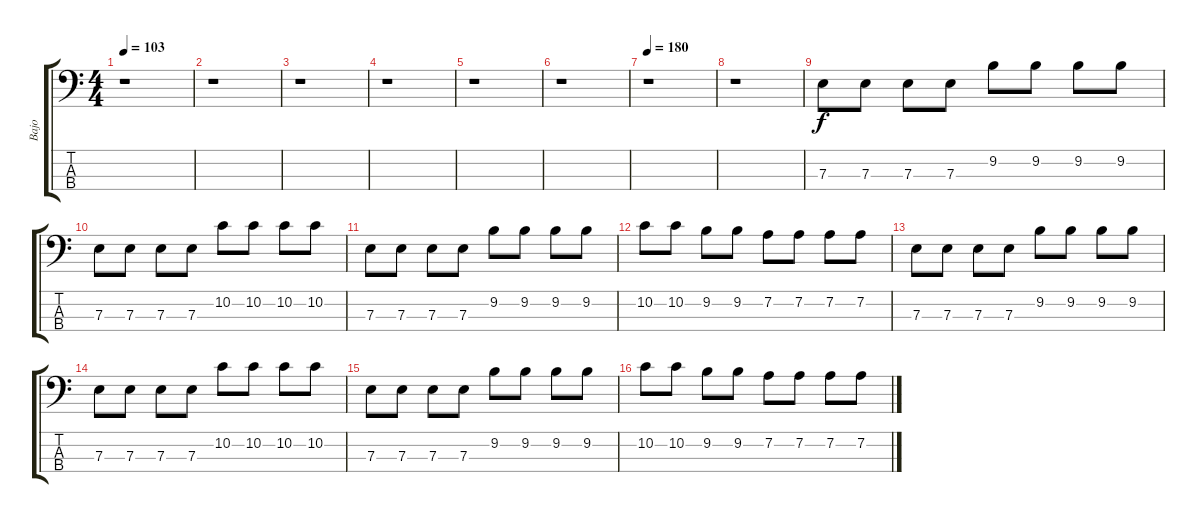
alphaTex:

\track ("Bajo" "Bajo") {instrument electricbasspick}
\staff {score tabs}
\tuning (G2 D2 A1 E1) {hide}
\ts (4 4)
\tempo 103
\clef f4
\ks c
r.1{dy f} |
r.1 |
r.1 |
r.1 |
r.1 |
r.1 |
\tempo 180
r.1 |
r.1{volume 16} |
7.3.8 7.3.8 7.3.8 7.3.8 9.2.8 9.2.8 9.2.8 9.2.8 |
7.3.8 7.3.8 7.3.8 7.3.8 10.2.8 10.2.8 10.2.8 10.2.8 |
7.3.8 7.3.8 7.3.8 7.3.8 9.2.8 9.2.8 9.2.8 9.2.8 |
10.2.8 10.2.8 9.2.8 9.2.8 7.2.8 7.2.8 7.2.8 7.2.8 |
7.3.8 7.3.8 7.3.8 7.3.8 9.2.8 9.2.8 9.2.8 9.2.8 |
7.3.8 7.3.8 7.3.8 7.3.8 10.2.8 10.2.8 10.2.8 10.2.8 |
7.3.8 7.3.8 7.3.8 7.3.8 9.2.8 9.2.8 9.2.8 9.2.8 |
10.2.8 10.2.8 9.2.8 9.2.8 7.2.8 7.2.8 7.2.8 7.2.8
